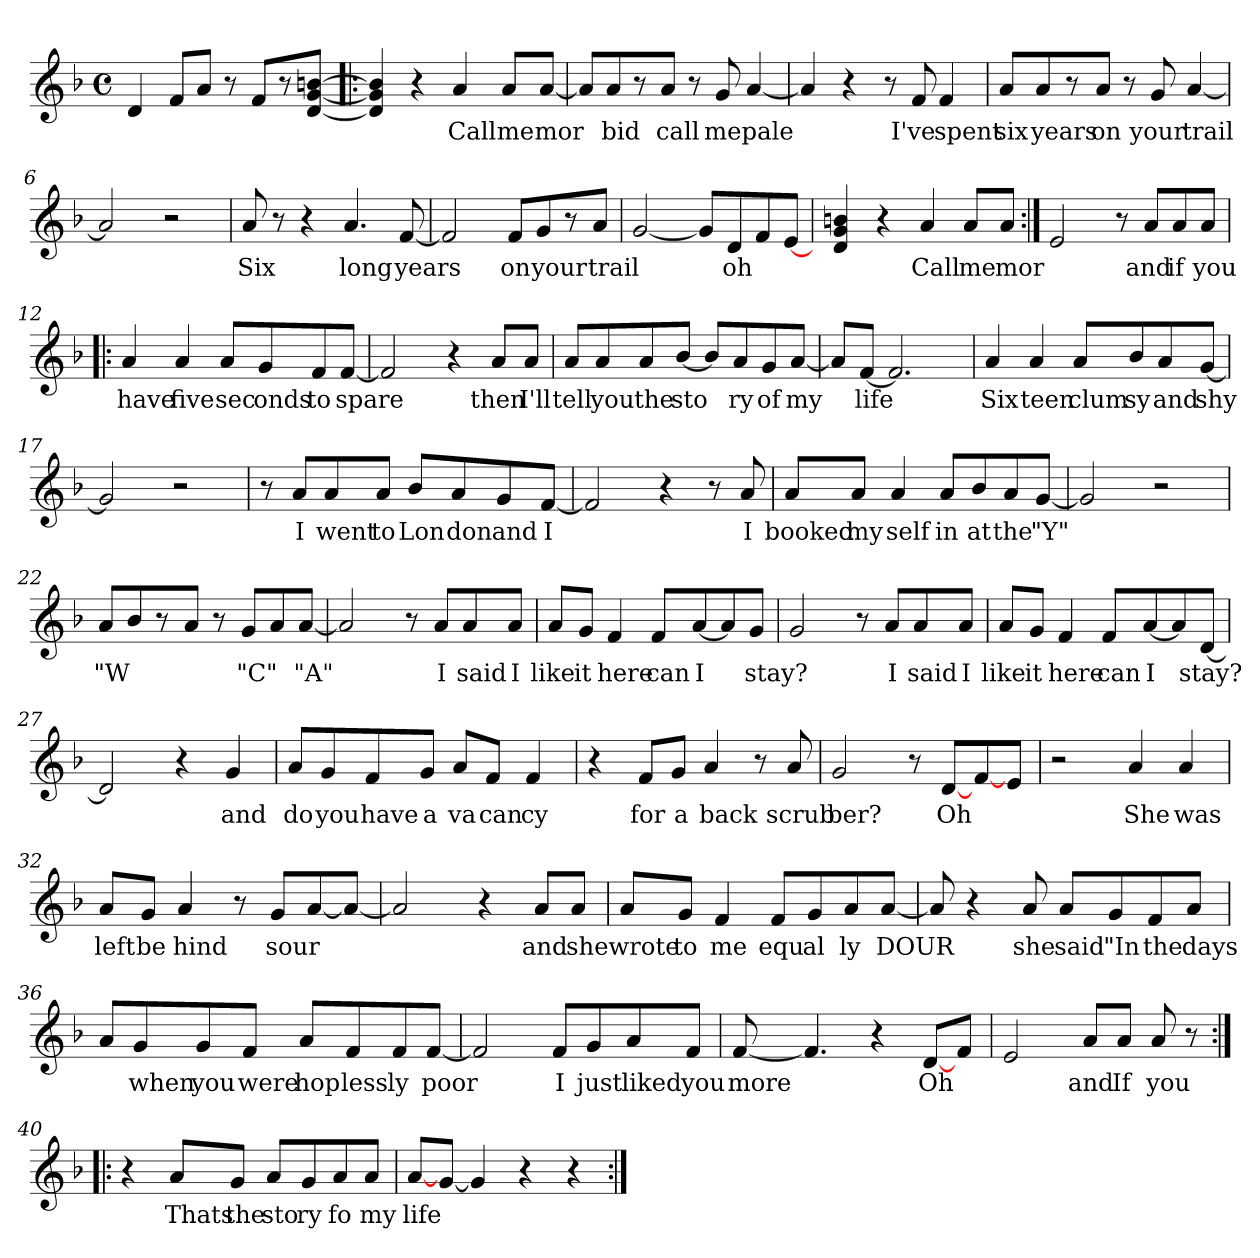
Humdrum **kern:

**kern	**text
*part1	*part1
*staff1	*staff1
*clefG2	*
*k[b-]	*
*F:	*
*M4/4	*
*met(c)	*
=1	=1
4d/	.
8f/L	.
8a/J	.
8r	.
8f/L	.
8r	.
[8d/ [8g/ [8bn/J	.
=2!|:	=2!|:
4d/] 4g/] 4b/]	.
4r	.
4a/	Call
8a/L	me
[8a/J	mor
=3	=3
8a/L]	.
8a/	bid
8r	.
8a/J	call
8r	.
8g/	me
[4a/	pale
!!LO:LB:g=z
=4	=4
4a/]	.
4r	.
8r	.
8f/	I've
4f/	spent
=5	=5
8a/L	six
8a/	years
8r	.
8a/J	on
8r	.
8g/	your
[4a/	trail
=6	=6
2a/]	.
2r	.
!!LO:LB:g=z
=7	=7
8a/	Six
8r	.
4r	.
4.a/	long
[8f/	years
=8	=8
2f/]	.
8f/L	on
8g/	your
8r	.
8a/J	trail
=9	=9
[2g/	.
8g/L]	.
8d/	oh
8f/	.
[8e/J	.
!!LO:LB:g=z
=10	=10
4d/ 4g/ 4bn/	.
4r	.
4a/	Call
8a/L	me
8a/J	mor
=11:|!	=11:|!
2e/	.
8r	.
8a/L	and
8a/	if
8a/J	you
!!LO:LB:g=z
=12!|:	=12!|:
4a/	have
4a/	five
8a/L	sec
8g/	onds
8f/	to
[8f/J	spare
=13	=13
2f/]	.
4r	.
8a/L	then
8a/J	I'll
!!LO:LB:g=z
=14	=14
8a/L	tell
8a/	you
8a/	the
[8b-/J	sto
8b-/L]	.
8a/	ry
8g/	of
[8a/J	my
=15	=15
8a/L]	.
[8f/J	life
2.f/]	.
!!LO:LB:g=z
=16	=16
4a/	Six
4a/	teen
8a/L	clum
8b-/	sy
8a/	and
[8g/J	shy
=17	=17
2g/]	.
2r	.
=18	=18
8r	.
8a/L	I
8a/	went
8a/J	to
8b-/L	Lon
8a/	don
8g/	and
[8f/J	I
!!LO:LB:g=z
=19	=19
2f/]	.
4r	.
8r	.
8a/	I
=20	=20
8a/L	booked
8a/J	my
4a/	self
8a/L	in
8b-/	at
8a/	the
[8g/J	"Y"
=21	=21
2g/]	.
2r	.
!!LO:LB:g=z
=22	=22
8a/L	"W
8b-/	.
8r	.
8a/J	.
8r	.
8g/L	"C"
8a/	.
[8a/J	"A"
=23	=23
2a/]	.
8r	.
8a/L	I
8a/	said
8a/J	I
=24	=24
8a/L	like
8g/J	it
4f/	here
8f/L	can
[8a/	I
8a/]	.
8g/J	stay?
!!LO:PB:g=z
=25	=25
2g/	.
8r	.
8a/L	I
8a/	said
8a/J	I
=26	=26
8a/L	like
8g/J	it
4f/	here
8f/L	can
[8a/	I
8a/]	.
[8d/J	stay?
=27	=27
2d/]	.
4r	.
4g/	and
!!LO:LB:g=z
=28	=28
8a/L	do
8g/	you
8f/	have
8g/J	a
8a/L	va
8f/J	can
4f/	cy
=29	=29
4r	.
8f/L	for
8g/J	a
4a/	back
8r	.
8a/	scrub
=30	=30
2g/	ber?
8r	.
[8d/L	Oh
[8f/	.
8e/J	.
!!LO:LB:g=z
=31	=31
2r	.
4a/	She
4a/	was
=32	=32
8a/L	left
8g/J	be
4a/	hind
8r	.
8g/L	sour
[8a/	.
8a/J_	.
=33	=33
2a/]	.
4r	.
8a/L	and
8a/J	she
!!LO:LB:g=z
=34	=34
8a/L	wrote
8g/J	to
4f/	me
8f/L	equ
8g/	al
8a/	ly
[8a/J	DOUR
=35	=35
8a/]	.
4r	.
8a/	she
8a/L	said
8g/	"In
8f/	the
8a/J	days
!!LO:LB:g=z
=36	=36
8a/L	.
8g/	when
8g/	you
8f/J	were
8a/L	hop
8f/	less
8f/	ly
[8f/J	poor
=37	=37
2f/]	.
8f/L	I
8g/	just
8a/	liked
8f/J	you
!!LO:LB:g=z
=38	=38
[8f/	more
4.f/]	.
4r	.
[8d/L	Oh
8f/J	.
=39	=39
2e/	.
8a/L	and
8a/J	If
8a/	you
8r	.
!!LO:LB:g=z
=40:|!|:	=40:|!|:
4r	.
8a/L	Thats
8g/J	the
8a/L	sto
8g/	ry
8a/	fo
8a/J	my
=41	=41
[8a/L	life
[8g/J	.
4g/]	.
4r	.
4r	.
=:|!	=:|!
*-	*-
